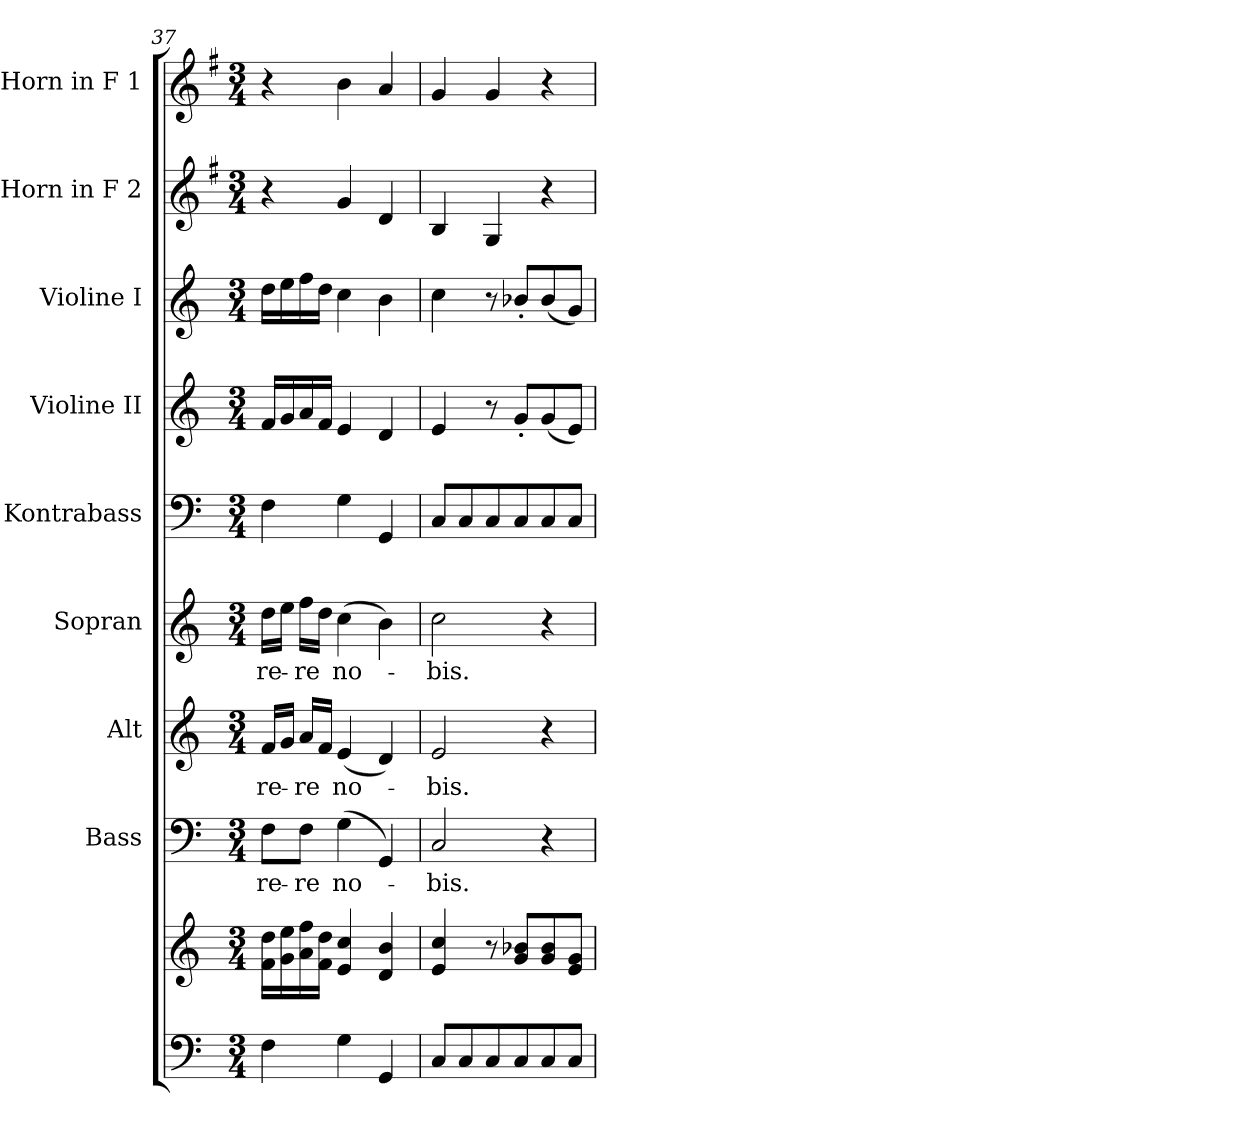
**kern	**kern	**kern	**text	**kern	**text	**kern	**text	**kern	**kern	**kern	**kern	**kern
*part9	*part9	*part8	*part8	*part7	*part7	*part6	*part6	*part5	*part4	*part3	*part2	*part1
*staff10	*staff9	*staff8	*staff8	*staff7	*staff7	*staff6	*staff6	*staff5	*staff4	*staff3	*staff2	*staff1
*	*	*I"Bass	*	*I"Alt	*	*I"Sopran	*	*I"Kontrabass	*I"Violine II	*I"Violine I	*I"Horn in F 2	*I"Horn in F 1
*	*	*I'B.	*	*I'A.	*	*I'S.	*	*I'Kb.	*I'Vl. II	*I'Vl. I	*I'Hrn. 2	*I'Hrn. 1
*clefF4	*clefG2	*clefF4	*	*clefG2	*	*clefG2	*	*clefF4	*clefG2	*clefG2	*clefG2	*clefG2
*	*	*	*	*	*	*	*	*ITrd7c12	*	*	*ITrd4c7	*ITrd4c7
*k[]	*k[]	*k[]	*	*k[]	*	*k[]	*	*k[]	*k[]	*k[]	*k[]	*k[]
*C:	*C:	*C:	*	*C:	*	*C:	*	*C:	*C:	*C:	*C:	*C:
*M3/4	*M3/4	*M3/4	*	*M3/4	*	*M3/4	*	*M3/4	*M3/4	*M3/4	*M3/4	*M3/4
=37	=37	=37	=37	=37	=37	=37	=37	=37	=37	=37	=37	=37
!	!	!	!LO:LY:b	!	!LO:LY:b	!	!LO:LY:b	!	!	!	!	!
4F\	16f\ 16dd\LL	8F\L	-re-	16f/LL	-re-	16dd\LL	-re-	4FF\	16f/LL	16dd\LL	4r	4r
.	16g\ 16ee\	.	.	16g/JJ	.	16ee\JJ	.	.	16g/	16ee\	.	.
!	!	!	!LO:LY:b	!	!LO:LY:b	!	!LO:LY:b	!	!	!	!	!
.	16a\ 16ff\	8F\J	-re	16a/LL	-re	16ff\LL	-re	.	16a/	16ff\	.	.
.	16f\ 16dd\JJ	.	.	16f/JJ	.	16dd\JJ	.	.	16f/JJ	16dd\JJ	.	.
!	!	!	!LO:LY:b	!	!LO:LY:b	!	!LO:LY:b	!	!	!	!	!
4G\	4e/ 4cc/	(>4G\	no-	(<4e/	no-	(>4cc\	no-	4GG\	4e/	4cc\	4c/	4e\
4GG/	4d/ 4b/	4GG/)	.	4d/)	.	4b\)	.	4GGG/	4d/	4b\	4G/	4d/
!!LO:PB:g=z
=38	=38	=38	=38	=38	=38	=38	=38	=38	=38	=38	=38	=38
!	!	!	!LO:LY:b	!	!LO:LY:b	!	!LO:LY:b	!	!	!	!	!
8C/L	4e/ 4cc/	2C/	-bis.	2e/	-bis.	2cc\	-bis.	8CC/L	4e/	4cc\	4E/	4c/
8C/	.	.	.	.	.	.	.	8CC/	.	.	.	.
8C/	8r	.	.	.	.	.	.	8CC/	8r	8r	4C/	4c/
8C/	8g/ 8b-X/L	.	.	.	.	.	.	8CC/	8g'</L	8b-X'</L	.	.
8C/	8g/ 8b-/	4r	.	4r	.	4r	.	8CC/	(<8g/	(<8b-/	4r	4r
8C/J	8e/ 8g/J	.	.	.	.	.	.	8CC/J	8e/J)	8g/J)	.	.
=	=	=	=	=	=	=	=	=	=	=	=	=
*-	*-	*-	*-	*-	*-	*-	*-	*-	*-	*-	*-	*-
